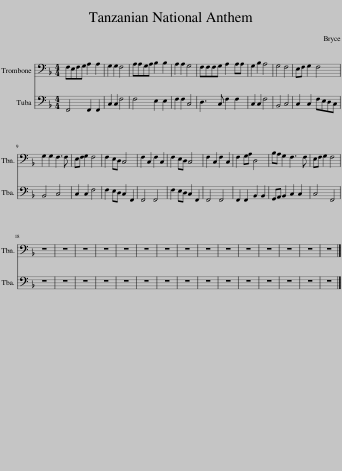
X:1
%%score 1 2
L:1/8
M:4/4
I:linebreak $
K:F
V:1 bass
V:2 bass
V:1
 F,E,F,G, A,2 A,2 | G,2 G,2 F,4 | A,A,G,A, B,2 B,2 | A,2 A,2 G,4 | F,F,F,G, A,2 A,A, | %5
 G,2 B,2 A,4 | G,4 F,4 | E,F, G,2 F,4 |$ G,2 G,2 F,3 F, | E,F, G,2 F,4 | %10
 F,2 E,D, C,4 | F,2 C,2 F,2 C,2 | F,2 E,D, C,4 | F,2 C,2 F,2 C,2 | F,2 G,A, D,4 | %15
 B,A, G,2 F,3 F, | E,F, G,2 F,4 |$ z8 | z8 | z8 | %20
 z8 | z8 | z8 | z8 | z8 | %25
 z8 | z8 | z8 | z8 | z8 | %30
 z8 | z8 |] %32
V:2
 F,,4 F,,2 F,,2 | C,2 C,2 F,4 | F,4 E,2 E,2 | F,2 F,2 C,4 | D,3 C, F,2 F,2 | %5
 C,2 C,2 F,4 | B,,4 C,4 | C,2 C,2 F,E,D,C, |$ B,,4 C,4 | C,2 C,2 F,4 | %10
 F,2 E,D, C,2 F,,2 | F,,4 F,,4 | F,2 E,D, C,2 F,,2 | F,,4 F,,4 | F,,2 F,,2 B,,2 B,,2 | %15
 G,,A,, B,,2 C,2 C,2 | C,4 F,,4 |$ z8 | z8 | z8 | %20
 z8 | z8 | z8 | z8 | z8 | %25
 z8 | z8 | z8 | z8 | z8 | %30
 z8 | z8 |] %32
